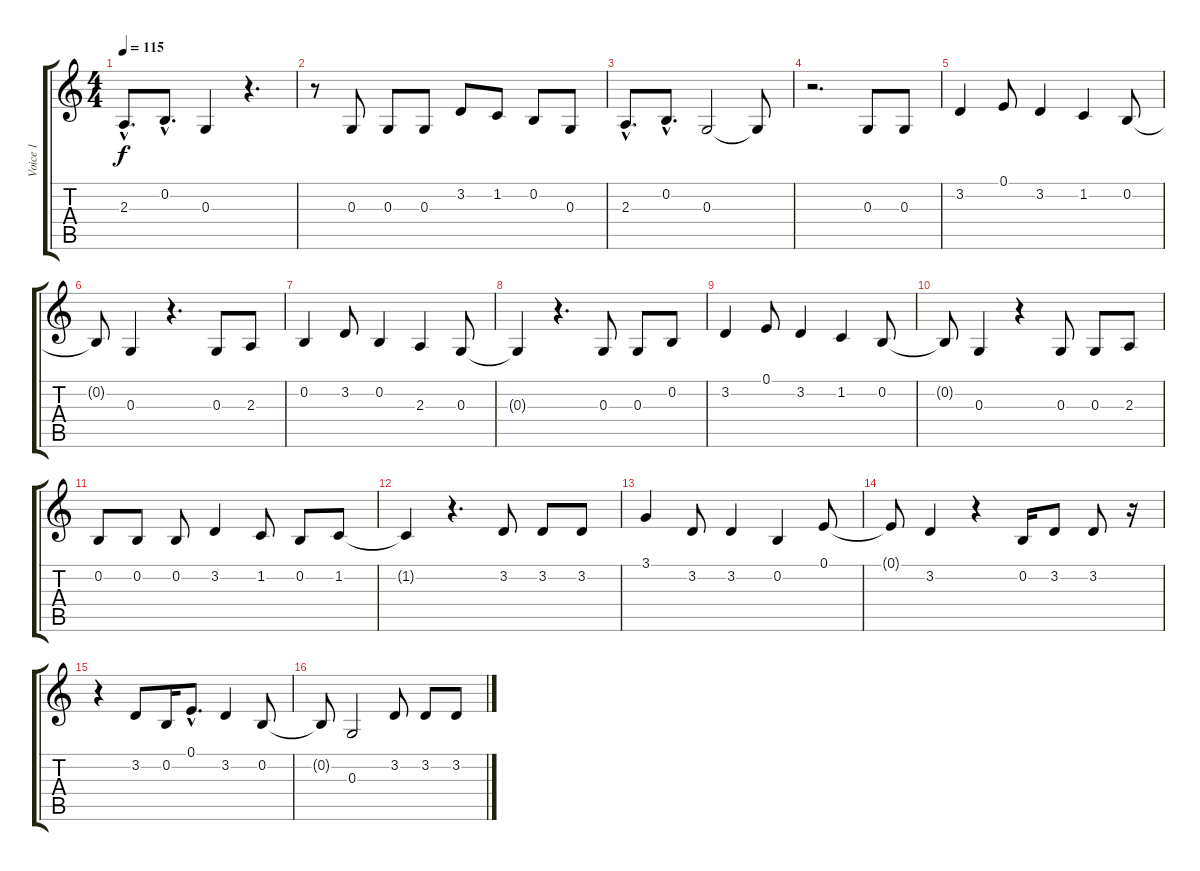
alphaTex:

\track ("Voice 1" "Voice 1") {instrument tenorsax}
\staff {score tabs}
\tuning (E4 B3 G3 D3 A2 E2) {hide}
\ts (4 4)
\tempo 115
\clef g2
\ks c
2.3{hac}.8{d dy f} 0.2{hac}.8{d} 0.3.4 r.4{d} |
r.8 0.3.8 0.3.8 0.3.8 3.2.8 1.2.8 0.2.8 0.3.8 |
2.3{hac}.8{d} 0.2{hac}.8{d} 0.3.2 0.3{t}.8 |
r.2{d} 0.3.8 0.3.8 |
3.2.4 0.1.8 3.2.4 1.2.4 0.2.8 |
0.2{t}.8 0.3.4 r.4{d} 0.3.8 2.3.8 |
0.2.4 3.2.8 0.2.4 2.3.4 0.3.8 |
0.3{t}.4 r.4{d} 0.3.8 0.3.8 0.2.8 |
3.2.4 0.1.8 3.2.4 1.2.4 0.2.8 |
0.2{t}.8 0.3.4 r.4 0.3.8 0.3.8 2.3.8 |
0.2.8 0.2.8 0.2.8 3.2.4 1.2.8 0.2.8 1.2.8 |
1.2{t}.4 r.4{d} 3.2.8 3.2.8 3.2.8 |
3.1.4 3.2.8 3.2.4 0.2.4 0.1.8 |
0.1{t}.8 3.2.4 r.4 0.2.16 3.2.8 3.2.8 r.16 |
r.4 3.2.8 0.2.16 0.1{hac}.8{d} 3.2.4 0.2.8 |
0.2{t}.8 0.3.2 3.2.8 3.2.8 3.2.8
